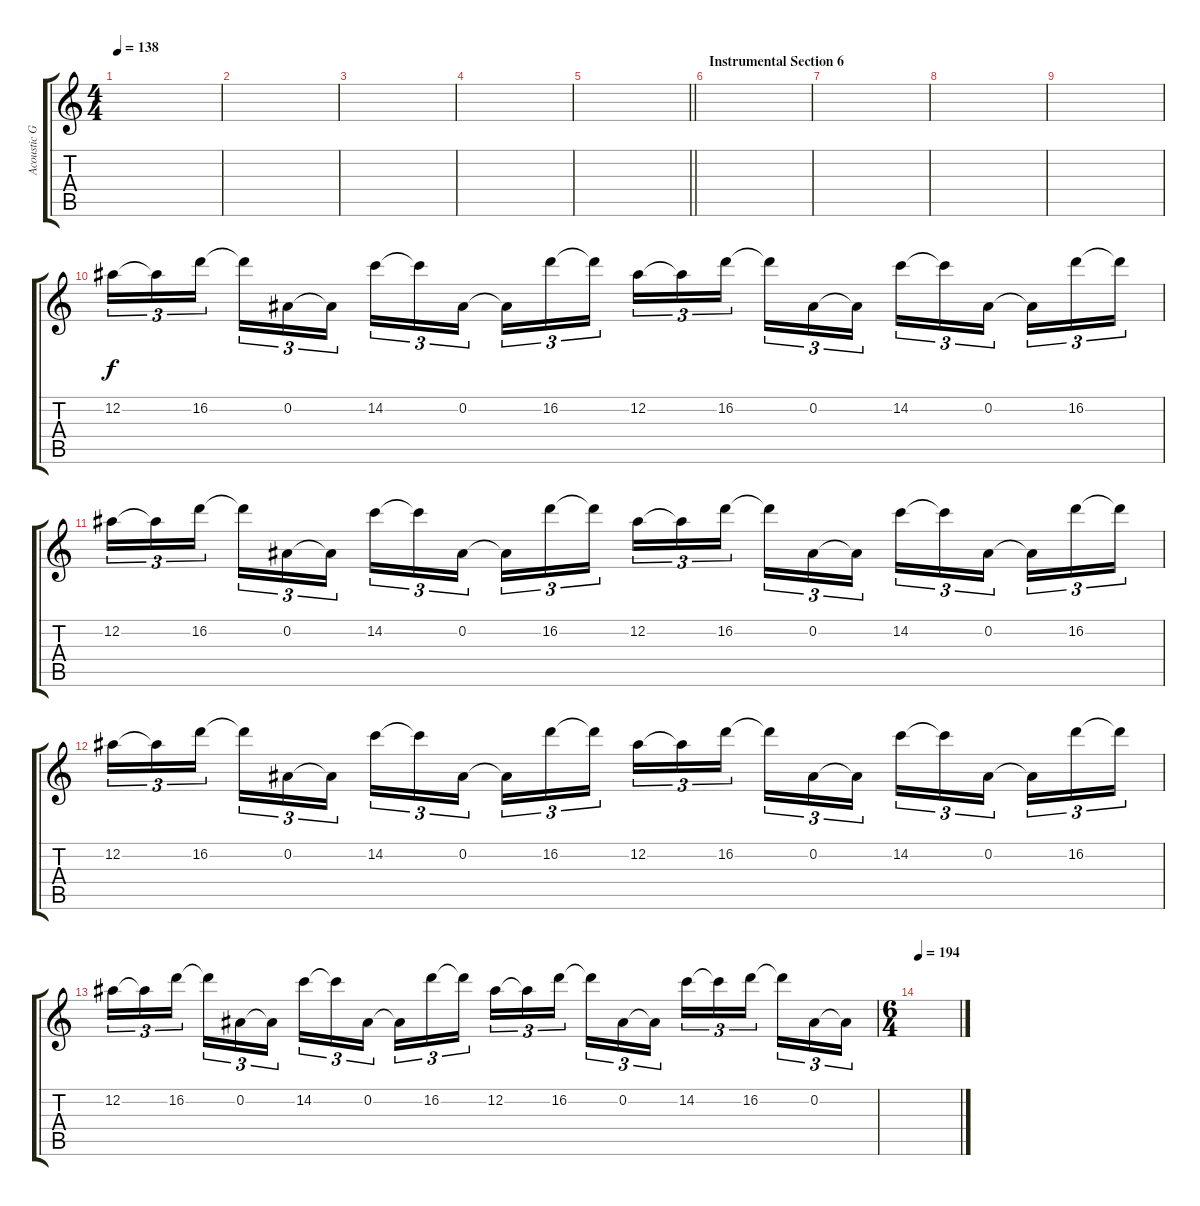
\track ("Acoustic Guitar 2" "Acoustic G") {instrument acousticguitarsteel}
\staff {score tabs}
\tuning (Eb4 Bb3 Gb3 Db3 Ab2 Eb2) {hide}
\ts (4 4)
\tempo 138
\clef g2
\ks c
|
|
|
|
\barLineRight lightlight
|
\section ("" "Instrumental Section 6")
|
|
|
|
12.2.16{tu (3 2)} 12.2{t}.16{tu (3 2)} 16.2.16{tu (3 2)} 16.2{t}.16{tu (3 2)} 0.2.16{tu (3 2)} 0.2{t}.16{tu (3 2)} 14.2.16{tu (3 2)} 14.2{t}.16{tu (3 2)} 0.2.16{tu (3 2)} 0.2{t}.16{tu (3 2)} 16.2.16{tu (3 2)} 16.2{t}.16{tu (3 2)} 12.2.16{tu (3 2)} 12.2{t}.16{tu (3 2)} 16.2.16{tu (3 2)} 16.2{t}.16{tu (3 2)} 0.2.16{tu (3 2)} 0.2{t}.16{tu (3 2)} 14.2.16{tu (3 2)} 14.2{t}.16{tu (3 2)} 0.2.16{tu (3 2)} 0.2{t}.16{tu (3 2)} 16.2.16{tu (3 2)} 16.2{t}.16{tu (3 2)} |
12.2.16{tu (3 2)} 12.2{t}.16{tu (3 2)} 16.2.16{tu (3 2)} 16.2{t}.16{tu (3 2)} 0.2.16{tu (3 2)} 0.2{t}.16{tu (3 2)} 14.2.16{tu (3 2)} 14.2{t}.16{tu (3 2)} 0.2.16{tu (3 2)} 0.2{t}.16{tu (3 2)} 16.2.16{tu (3 2)} 16.2{t}.16{tu (3 2)} 12.2.16{tu (3 2)} 12.2{t}.16{tu (3 2)} 16.2.16{tu (3 2)} 16.2{t}.16{tu (3 2)} 0.2.16{tu (3 2)} 0.2{t}.16{tu (3 2)} 14.2.16{tu (3 2)} 14.2{t}.16{tu (3 2)} 0.2.16{tu (3 2)} 0.2{t}.16{tu (3 2)} 16.2.16{tu (3 2)} 16.2{t}.16{tu (3 2)} |
12.2.16{tu (3 2)} 12.2{t}.16{tu (3 2)} 16.2.16{tu (3 2)} 16.2{t}.16{tu (3 2)} 0.2.16{tu (3 2)} 0.2{t}.16{tu (3 2)} 14.2.16{tu (3 2)} 14.2{t}.16{tu (3 2)} 0.2.16{tu (3 2)} 0.2{t}.16{tu (3 2)} 16.2.16{tu (3 2)} 16.2{t}.16{tu (3 2)} 12.2.16{tu (3 2)} 12.2{t}.16{tu (3 2)} 16.2.16{tu (3 2)} 16.2{t}.16{tu (3 2)} 0.2.16{tu (3 2)} 0.2{t}.16{tu (3 2)} 14.2.16{tu (3 2)} 14.2{t}.16{tu (3 2)} 0.2.16{tu (3 2)} 0.2{t}.16{tu (3 2)} 16.2.16{tu (3 2)} 16.2{t}.16{tu (3 2)} |
12.2.16{tu (3 2)} 12.2{t}.16{tu (3 2)} 16.2.16{tu (3 2)} 16.2{t}.16{tu (3 2)} 0.2.16{tu (3 2)} 0.2{t}.16{tu (3 2)} 14.2.16{tu (3 2)} 14.2{t}.16{tu (3 2)} 0.2.16{tu (3 2)} 0.2{t}.16{tu (3 2)} 16.2.16{tu (3 2)} 16.2{t}.16{tu (3 2)} 12.2.16{tu (3 2)} 12.2{t}.16{tu (3 2)} 16.2.16{tu (3 2)} 16.2{t}.16{tu (3 2)} 0.2.16{tu (3 2)} 0.2{t}.16{tu (3 2)} 14.2.16{tu (3 2)} 14.2{t}.16{tu (3 2)} 16.2.16{tu (3 2)} 16.2{t}.16{tu (3 2)} 0.2.16{tu (3 2)} 0.2{t}.16{tu (3 2)} |
\ts (6 4)
\tempo 194
